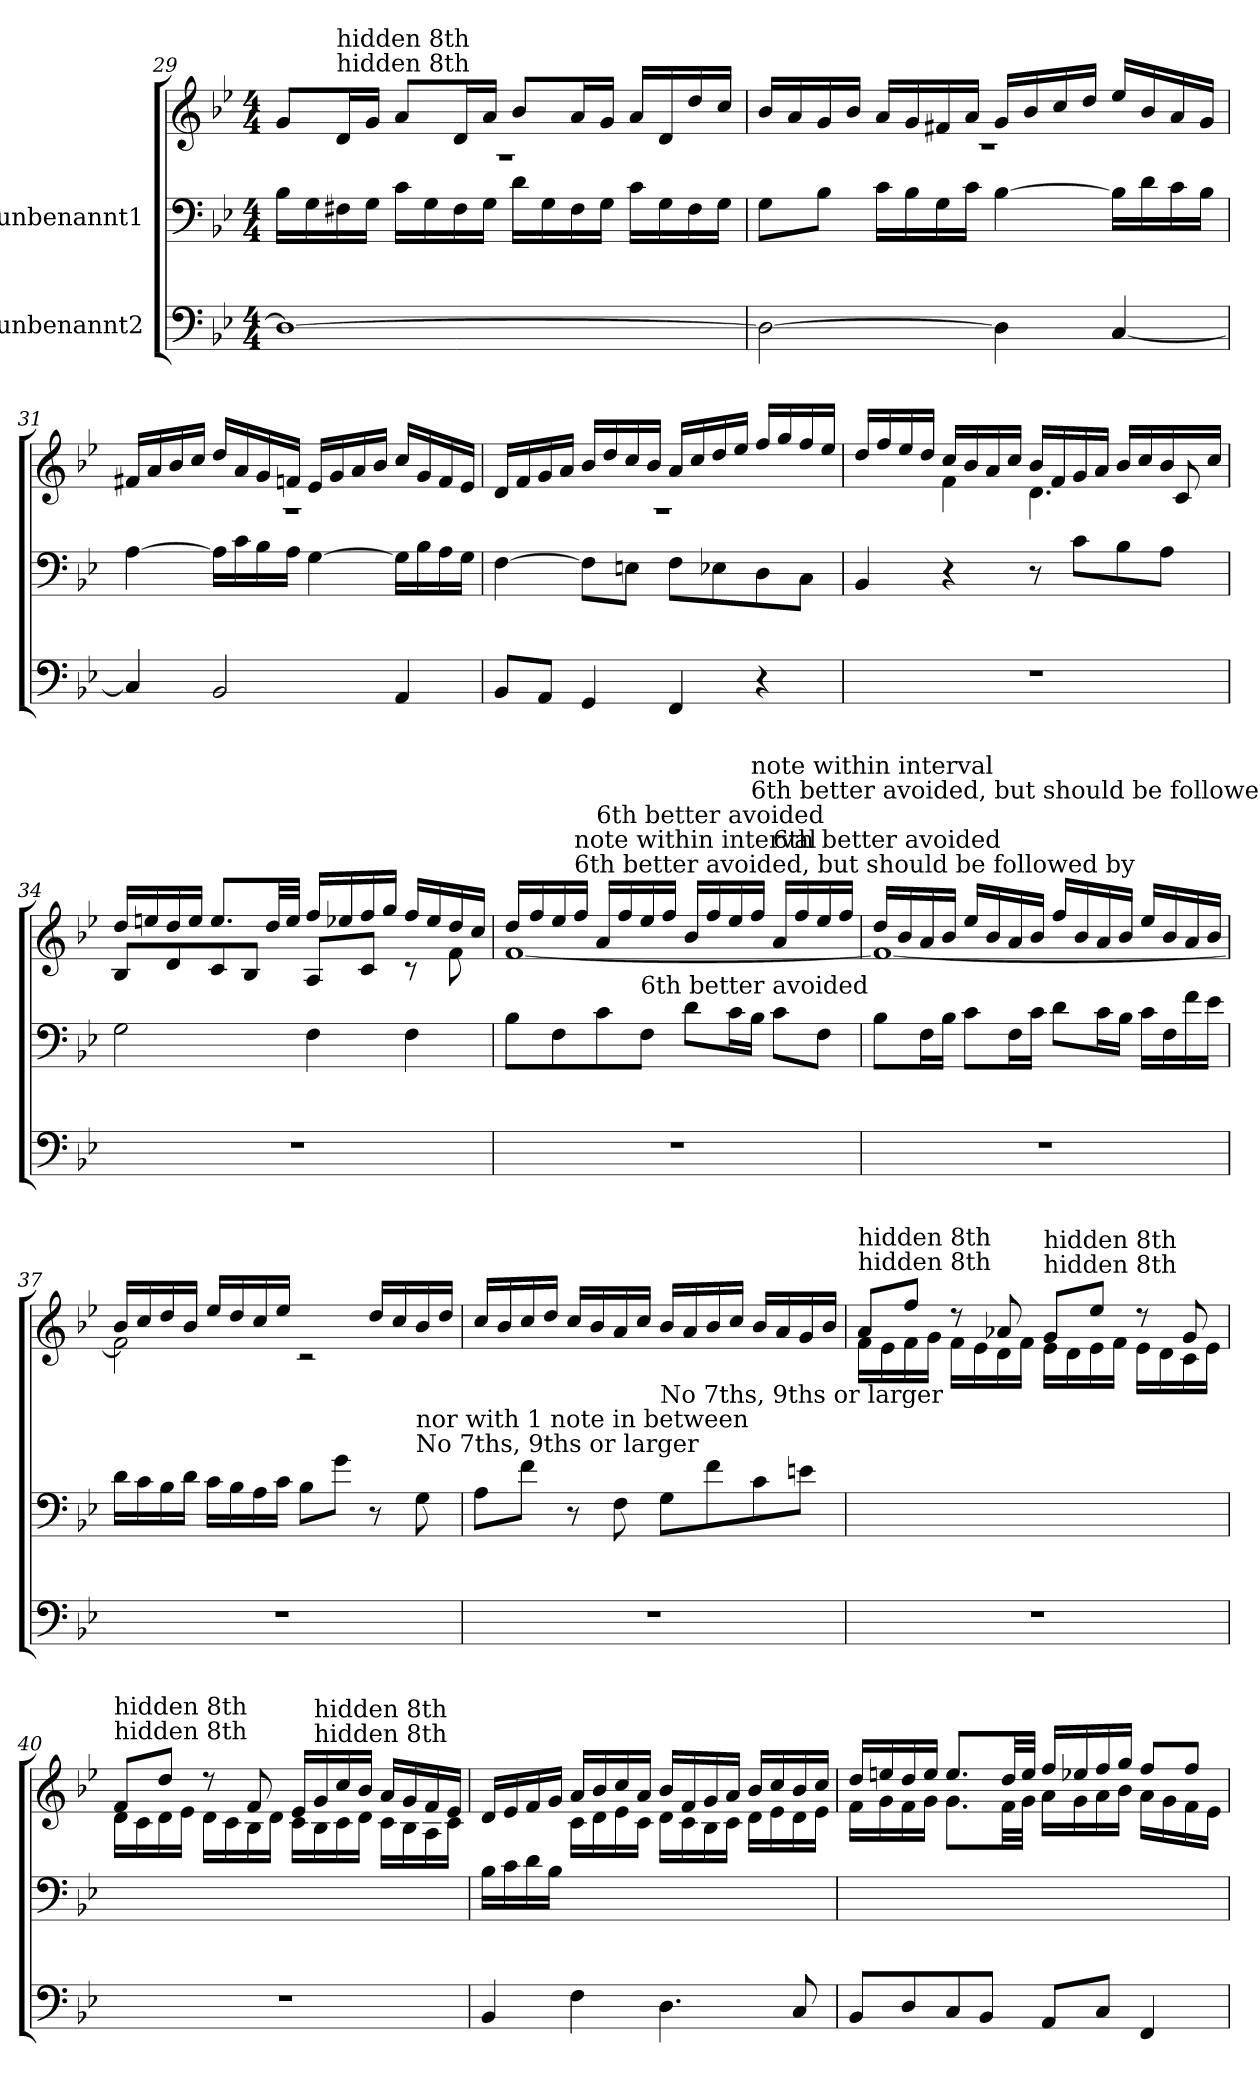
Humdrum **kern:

**kern	**kern	**kern
*part2	*part1	*part1
*staff3	*staff2	*staff1
*I"unbenannt2	*I"unbenannt1	*
*clefF4	*clefF4	*clefG2
*k[b-e-]	*k[b-e-]	*k[b-e-]
*M4/4	*M4/4	*M4/4
=29	=29	=29
*	*	*^
1D_	16B-\LL	8g/L	1r
.	16G\	.	.
!	!	!LO:TX:a:t=hidden 8th	!
!	!	!LO:TX:a:t=hidden 8th	!
.	16F#Xi\	16di/L	.
.	16Gi\JJ	16gi/JJ	.
.	16c\LL	8a/L	.
.	16G\	.	.
.	16F#\	16d/L	.
.	16G\JJ	16a/JJ	.
.	16d\LL	8b-/L	.
.	16G\	.	.
.	16F#\	16a/L	.
.	16G\JJ	16g/JJ	.
.	16c\LL	16a/LL	.
.	16G\	16d/	.
.	16F#\	16dd/	.
.	16G\JJ	16cc/JJ	.
!!LO:LB:g=z	!!
=30	=30	=30	=30
2D\_	8G\L	16b-/LL	1r
.	.	16a/	.
.	8B-\J	16g/	.
.	.	16b-/JJ	.
.	16c\LL	16a/LL	.
.	16B-\	16g/	.
.	16G\	16f#X/	.
.	16c\JJ	16a/JJ	.
4D\]	[4B-\	16g/LL	.
.	.	16b-/	.
.	.	16cc/	.
.	.	16dd/JJ	.
[4C/	16B-\LL]	16ee-/LL	.
.	16d\	16b-/	.
.	16c\	16a/	.
.	16B-\JJ	16g/JJ	.
!!LO:LB:g=z	!!
=31	=31	=31	=31
4C/]	[4A\	16f#X/LL	1r
.	.	16a/	.
.	.	16b-/	.
.	.	16cc/JJ	.
2BB-/	16A\LL]	16dd/LL	.
.	16c\	16a/	.
.	16B-\	16g/	.
.	16A\JJ	16fn/JJ	.
.	[4G\	16e-/LL	.
.	.	16g/	.
.	.	16a/	.
.	.	16b-/JJ	.
4AA/	16G\LL]	16cc/LL	.
.	16B-\	16g/	.
.	16A\	16f/	.
.	16G\JJ	16e-/JJ	.
=32	=32	=32	=32
8BB-/L	[4F\	16d/LL	1r
.	.	16f/	.
8AA/J	.	16g/	.
.	.	16a/JJ	.
4GG/	8F\L]	16b-/LL	.
.	.	16dd/	.
.	8En\J	16cc/	.
.	.	16b-/JJ	.
4FF/	8F\L	16a/LL	.
.	.	16cc/	.
.	8E-X\	16dd/	.
.	.	16ee-/JJ	.
4r	8D\	16ff/LL	.
.	.	16gg/	.
.	8C\J	16ff/	.
.	.	16ee-/JJ	.
=33	=33	=33	=33
1r	4BB-/	16dd/LL	4ryy
.	.	16ff/	.
.	.	16ee-/	.
.	.	16dd/JJ	.
.	4r	16cc/LL	4f\
.	.	16b-/	.
.	.	16a/	.
.	.	16cc/JJ	.
.	8r	16b-/LL	4.d\
.	.	16f/	.
.	8c\L	16g/	.
.	.	16a/JJ	.
.	8B-\	16b-/LL	.
.	.	16cc/	.
.	8A\J	16b-/	8c/
.	.	16cc/JJ	.
!!LO:LB:g=z	!!
=34	=34	=34	=34
1r	2G\	16dd/LL	8B-/L
.	.	16een/	.
.	.	16dd/	8d/
.	.	16ee/JJ	.
.	.	8.ee/L	8c/
.	.	.	8B-/J
.	.	32dd/LL	.
.	.	32ee/JJJ	.
.	4F\	16ff/LL	8A/L
.	.	16ee-X/	.
.	.	16ff/	8c/J
.	.	16gg/JJ	.
.	4F\	16ff/LL	8r
.	.	16ee-/	.
.	.	16dd/	8f\
.	.	16cc/JJ	.
=35	=35	=35	=35
1r	8B-\L	16dd/LL	[1f
.	.	16ff/	.
.	8F\	16ee-/	.
!	!	!LO:TX:a:t=6th better avoided, but should be followed by	!
!	!	!LO:TX:a:t=note within interval	!
.	.	16ffj/JJ	.
!	!	!LO:TX:a:t=6th better avoided	!
.	8c\	16aj/LL	.
.	.	16ffj/	.
!	!LO:TX:a:t=6th better avoided	!	!
.	8Fj\J	16ee-/	.
.	.	16ff/JJ	.
.	8dj\L	16b-/LL	.
.	.	16ff/	.
.	16c\L	16ee-/	.
!	!	!LO:TX:a:t=6th better avoided, but should be followed by	!
!	!	!LO:TX:a:t=note within interval	!
.	16B-\JJ	16ffj/JJ	.
!	!	!LO:TX:a:t=6th better avoided	!
.	8c\L	16aj/LL	.
.	.	16ffj/	.
.	8F\J	16ee-/	.
.	.	16ff/JJ	.
=36	=36	=36	=36
1r	8B-\L	16dd/LL	1f_
.	.	16b-/	.
.	16F\L	16a/	.
.	16B-\JJ	16b-/JJ	.
.	8c\L	16ee-/LL	.
.	.	16b-/	.
.	16F\L	16a/	.
.	16c\JJ	16b-/JJ	.
.	8d\L	16ff/LL	.
.	.	16b-/	.
.	16c\L	16a/	.
.	16B-\JJ	16b-/JJ	.
.	16c\LL	16ee-/LL	.
.	16F\	16b-/	.
.	16f\	16a/	.
.	16e-\JJ	16b-/JJ	.
!!LO:PB:g=z	!!
=37	=37	=37	=37
1r	16d\LL	16b-/LL	2f\]
.	16c\	16cc/	.
.	16B-\	16dd/	.
.	16d\JJ	16b-/JJ	.
.	16c\LL	16ee-/LL	.
.	16B-\	16dd/	.
.	16A\	16cc/	.
.	16c\JJ	16ee-/JJ	.
.	8B-\L	4ryy	2r
.	8g\J	.	.
.	8r	16dd/LL	.
.	.	16cc/	.
!	!LO:TX:a:t=No 7ths, 9ths or larger	!	!
!	!LO:TX:a:t=nor with 1 note in between	!	!
.	8GZ\	16b-/	.
.	.	16dd/JJ	.
=38	=38	=38	=38
1r	8A\L	16cc/LL	2.ryy
.	.	16b-/	.
.	8fZ\J	16cc/	.
.	.	16dd/JJ	.
.	8r	16cc/LL	.
.	.	16b-/	.
.	8F\	16a/	.
.	.	16cc/JJ	.
!	!LO:TX:a:t=No 7ths, 9ths or larger	!	!
.	8GZ\L	16b-/LL	.
.	.	16a/	.
.	8fZ\	16b-/	.
.	.	16cc/JJ	.
.	8c\	4ryy	16b-/LL
.	.	.	16a/
.	8en\J	.	16g/
.	.	.	16b-/JJ
=39	=39	=39	=39
!	!	!LO:TX:a:t=hidden 8th	!
!	!	!LO:TX:a:t=hidden 8th	!
1r	1ryy	8ai/L	16f\LL
.	.	.	16e-i\
.	.	8ffi/J	16fi\
.	.	.	16g\JJ
.	.	8r	16f\LL
.	.	.	16e-\
.	.	8a-X/	16d\
.	.	.	16f\JJ
!	!	!LO:TX:a:t=hidden 8th	!
!	!	!LO:TX:a:t=hidden 8th	!
.	.	8gi/L	16e-\LL
.	.	.	16di\
.	.	8ee-i/J	16e-i\
.	.	.	16f\JJ
.	.	8r	16e-\LL
.	.	.	16d\
.	.	8g/	16c\
.	.	.	16e-\JJ
!!LO:LB:g=z	!!
=40	=40	=40	=40
!	!	!LO:TX:a:t=hidden 8th	!
!	!	!LO:TX:a:t=hidden 8th	!
1r	1ryy	8fi/L	16d\LL
.	.	.	16ci\
.	.	8ddi/J	16di\
.	.	.	16e-\JJ
.	.	8r	16d\LL
.	.	.	16c\
.	.	8f/	16B-\
.	.	.	16d\JJ
.	.	16e-/LL	16c\LL
!	!	!LO:TX:a:t=hidden 8th	!
!	!	!LO:TX:a:t=hidden 8th	!
.	.	16gi/	16B-i\
.	.	16cci/	16ci\
.	.	16b-/JJ	16d\JJ
.	.	16a/LL	16c\LL
.	.	16g/	16B-\
.	.	16f/	16A\
.	.	16e-/JJ	16c\JJ
=41	=41	=41	=41
4BB-/	16B-\LL	16d/LL	4ryy
.	16c\	16e-/	.
.	16d\	16f/	.
.	16B-\JJ	16g/JJ	.
4F\	4ryy	16a/LL	16c\LL
.	.	16b-/	16d\
.	.	16cc/	16e-\
.	.	16a/JJ	16c\JJ
4.D\	2ryy	16b-/LL	16d\LL
.	.	16f/	16c\
.	.	16g/	16B-\
.	.	16a/JJ	16c\JJ
.	.	16b-/LL	16d\LL
.	.	16cc/	16e-\
8C/	.	16b-/	16d\
.	.	16cc/JJ	16e-\JJ
=42	=42	=42	=42
8BB-/L	1ryy	16dd/LL	16f\LL
.	.	16een/	16g\
8D/	.	16dd/	16f\
.	.	16ee/JJ	16g\JJ
8C/	.	8.ee/L	8.g\L
8BB-/J	.	.	.
.	.	32dd/LL	32f\LL
.	.	32ee/JJJ	32g\JJJ
8AA/L	.	16ff/LL	16a\LL
.	.	16ee-X/	16g\
8C/J	.	16ff/	16a\
.	.	16gg/JJ	16b-\JJ
4FF/	.	8ff/L	16a\LL
.	.	.	16g\
.	.	8ff/J	16f\
.	.	.	16e-\JJ
*	*	*v	*v
=	=	=
*-	*-	*-
